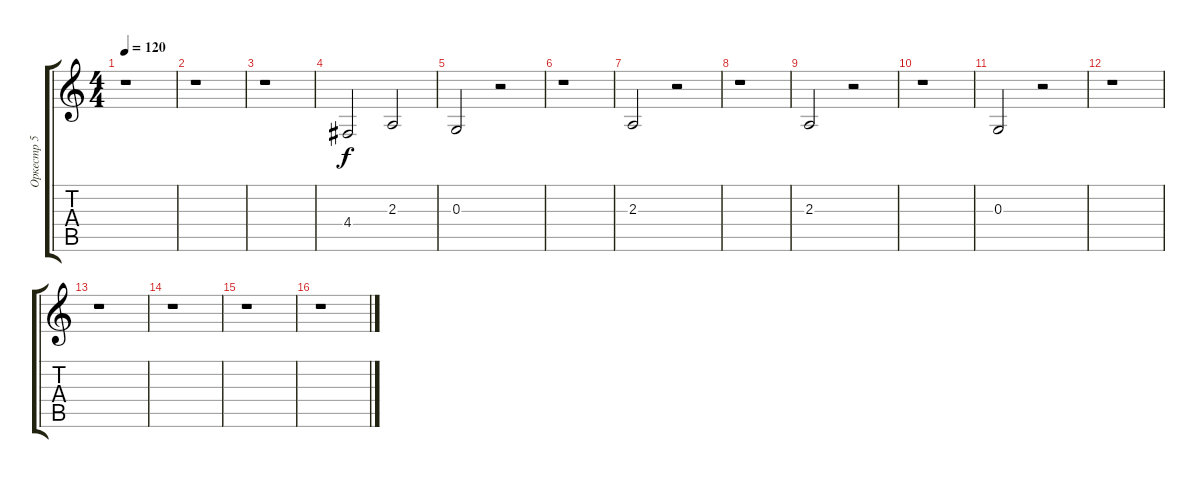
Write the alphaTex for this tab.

\track ("Оркестр 5" "Оркестр 5") {instrument frenchhorn}
\staff {score tabs}
\tuning (E4 B3 G3 D3 A2 E2) {hide}
\ts (4 4)
\tempo 120
\clef g2
\ks c
r.1{dy f} |
r.1 |
r.1 |
4.4.2 2.3.2 |
0.3.2 r.2 |
r.1 |
2.3.2 r.2 |
r.1 |
2.3.2 r.2 |
r.1 |
0.3.2 r.2 |
r.1 |
r.1 |
r.1 |
r.1 |
r.1
